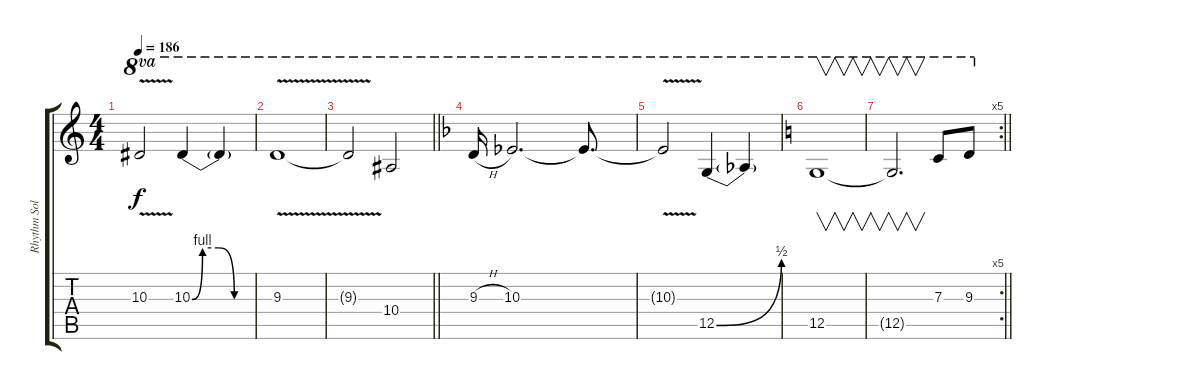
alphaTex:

\track ("Rhythm Solo" "Rhythm Sol") {instrument overdrivenguitar}
\staff {score tabs}
\tuning (D4 A3 F3 C3 G2 C2) {hide}
\ts (4 4)
\tempo 186
\clef g2
\ks c
10.3{v t}.2{ot 8va dy f} 10.3{be (custom 0 0 10 4 25 4 40 0 60 0)}.4{ot 8va} 10.3{t}.4{ot 8va} |
9.3{v}.1{ot 8va} |
\barLineRight lightlight
9.3{v t}.2{ot 8va} 10.4.2{ot 8va} |
\ks f
9.3{h}.16{ot 8va} 10.3.2{d ot 8va} 10.3{t}.8{d ot 8va} |
10.3{v t}.2{ot 8va} 12.5{be (bend 0 0 60 2)}.4{ot 8va} 12.5{t}.4{ot 8va} |
\ks c
12.5.1{v ot 8va} |
\rc 5
\barLineRight lightlight
12.5{t}.2{v d ot 8va} 7.3.8{ot 8va} 9.3.8{ot 8va}
